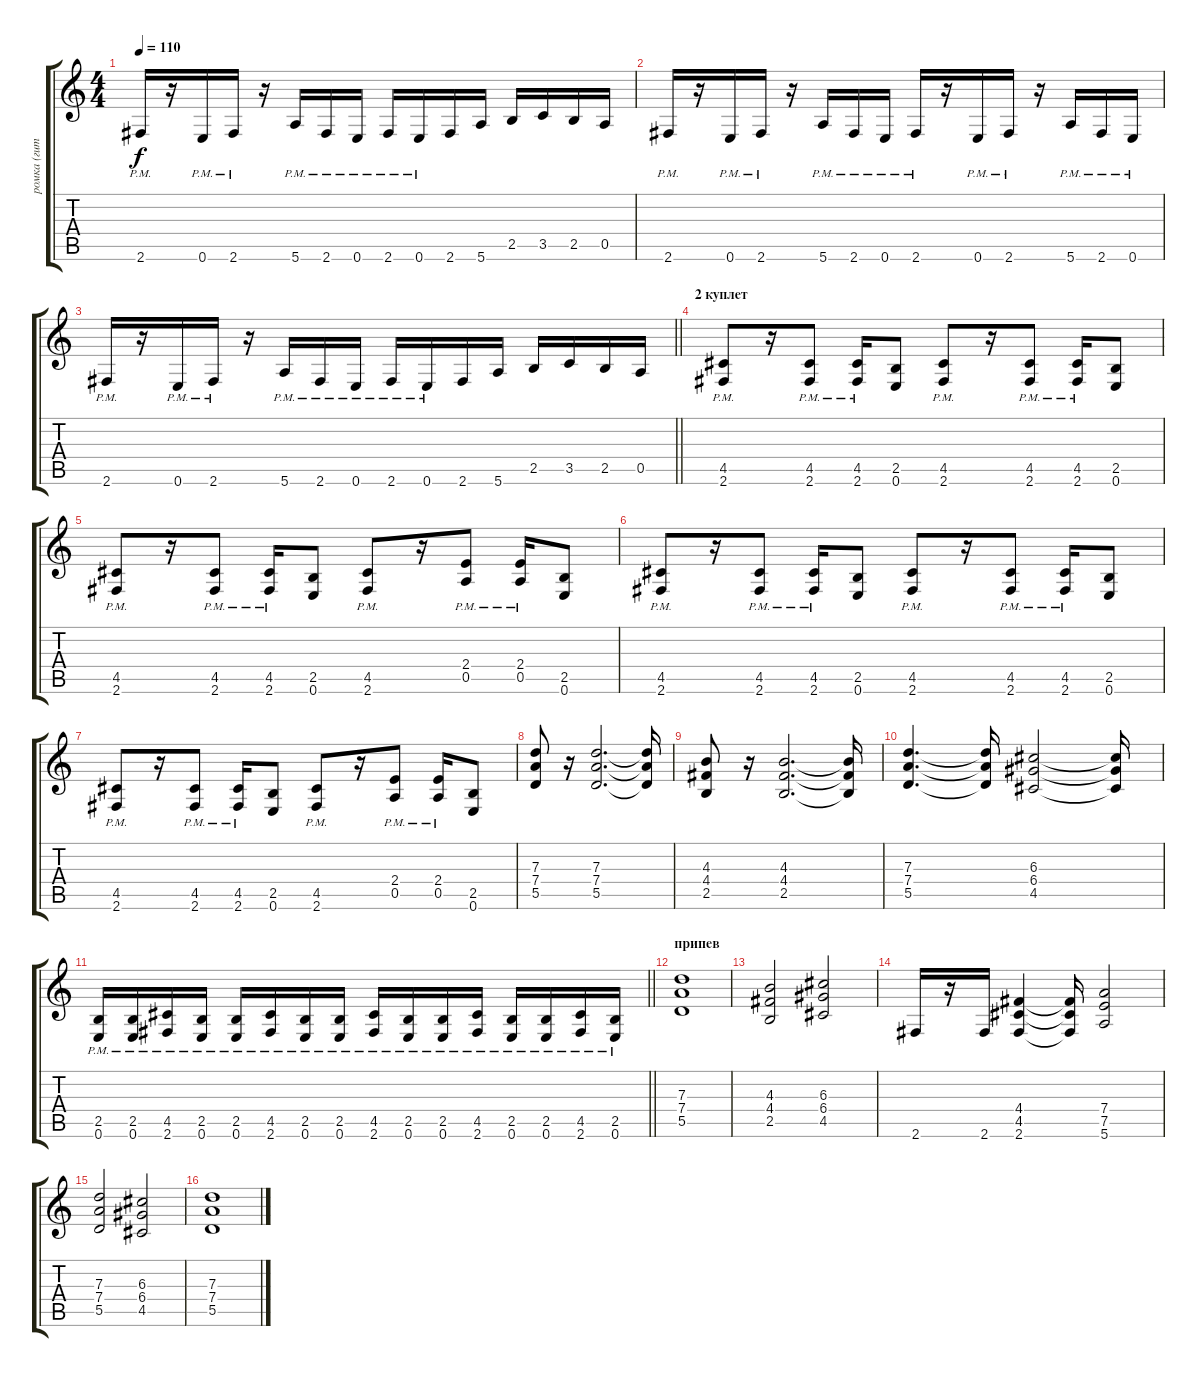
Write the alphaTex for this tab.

\track ("ромка (гитара)" "ромка (гит") {instrument distortionguitar}
\staff {score tabs}
\tuning (E4 B3 G3 D3 A2 E2) {hide}
\ts (4 4)
\tempo 110
\clef g2
\ks c
2.6{pm}.16{dy f} r.16 0.6{pm}.16 2.6{pm}.16 r.16 5.6{pm}.16 2.6{pm}.16 0.6{pm}.16 2.6{pm}.16 0.6{pm}.16 2.6.16 5.6.16 2.5.16 3.5.16 2.5.16 0.5.16 |
2.6{pm}.16 r.16 0.6{pm}.16 2.6{pm}.16 r.16 5.6{pm}.16 2.6{pm}.16 0.6{pm}.16 2.6{pm}.16 r.16 0.6{pm}.16 2.6{pm}.16 r.16 5.6{pm}.16 2.6{pm}.16 0.6{pm}.16 |
\barLineRight lightlight
2.6{pm}.16 r.16 0.6{pm}.16 2.6{pm}.16 r.16 5.6{pm}.16 2.6{pm}.16 0.6{pm}.16 2.6{pm}.16 0.6{pm}.16 2.6.16 5.6.16 2.5.16 3.5.16 2.5.16 0.5.16 |
\section ("" "2 куплет")
(4.5{pm} 2.6{pm}).8 r.16 (4.5{pm} 2.6{pm}).8 (4.5{pm} 2.6{pm}).16 (2.5 0.6).8 (4.5{pm} 2.6{pm}).8 r.16 (4.5{pm} 2.6{pm}).8 (4.5{pm} 2.6{pm}).16 (2.5 0.6).8 |
(4.5{pm} 2.6{pm}).8 r.16 (4.5{pm} 2.6{pm}).8 (4.5{pm} 2.6{pm}).16 (2.5 0.6).8 (4.5{pm} 2.6{pm}).8 r.16 (2.4{pm} 0.5{pm}).8 (2.4{pm} 0.5{pm}).16 (2.5 0.6).8 |
(4.5{pm} 2.6{pm}).8 r.16 (4.5{pm} 2.6{pm}).8 (4.5{pm} 2.6{pm}).16 (2.5 0.6).8 (4.5{pm} 2.6{pm}).8 r.16 (4.5{pm} 2.6{pm}).8 (4.5{pm} 2.6{pm}).16 (2.5 0.6).8 |
(4.5{pm} 2.6{pm}).8 r.16 (4.5{pm} 2.6{pm}).8 (4.5{pm} 2.6{pm}).16 (2.5 0.6).8 (4.5{pm} 2.6{pm}).8 r.16 (2.4{pm} 0.5{pm}).8 (2.4{pm} 0.5{pm}).16 (2.5 0.6).8 |
(7.3 7.4 5.5).8 r.16 (7.3 7.4 5.5).2{d} (7.3{t} 7.4{t} 5.5{t}).16 |
(4.3 4.4 2.5).8 r.16 (4.3 4.4 2.5).2{d} (4.3{t} 4.4{t} 2.5{t}).16 |
(7.3 7.4 5.5).4{d} (7.3{t} 7.4{t} 5.5{t}).16 (6.3 6.4 4.5).2 (6.3{t} 6.4{t} 4.5{t}).16 |
\barLineRight lightlight
(2.5{pm} 0.6{pm}).16 (2.5{pm} 0.6{pm}).16 (4.5{pm} 2.6{pm}).16 (2.5{pm} 0.6{pm}).16 (2.5{pm} 0.6{pm}).16 (4.5{pm} 2.6{pm}).16 (2.5{pm} 0.6{pm}).16 (2.5{pm} 0.6{pm}).16 (4.5{pm} 2.6{pm}).16 (2.5{pm} 0.6{pm}).16 (2.5{pm} 0.6{pm}).16 (4.5{pm} 2.6{pm}).16 (2.5{pm} 0.6{pm}).16 (2.5{pm} 0.6{pm}).16 (4.5{pm} 2.6{pm}).16 (2.5{pm} 0.6{pm}).16 |
\section ("" "припев")
(7.3 7.4 5.5).1 |
(4.3 4.4 2.5).2 (6.3 6.4 4.5).2 |
2.6.16 r.16 2.6.16 (4.4 4.5 2.6).4 (4.4{t} 4.5{t} 2.6{t}).16 (7.4 7.5 5.6).2 |
(7.3 7.4 5.5).2 (6.3 6.4 4.5).2 |
(7.3 7.4 5.5).1
